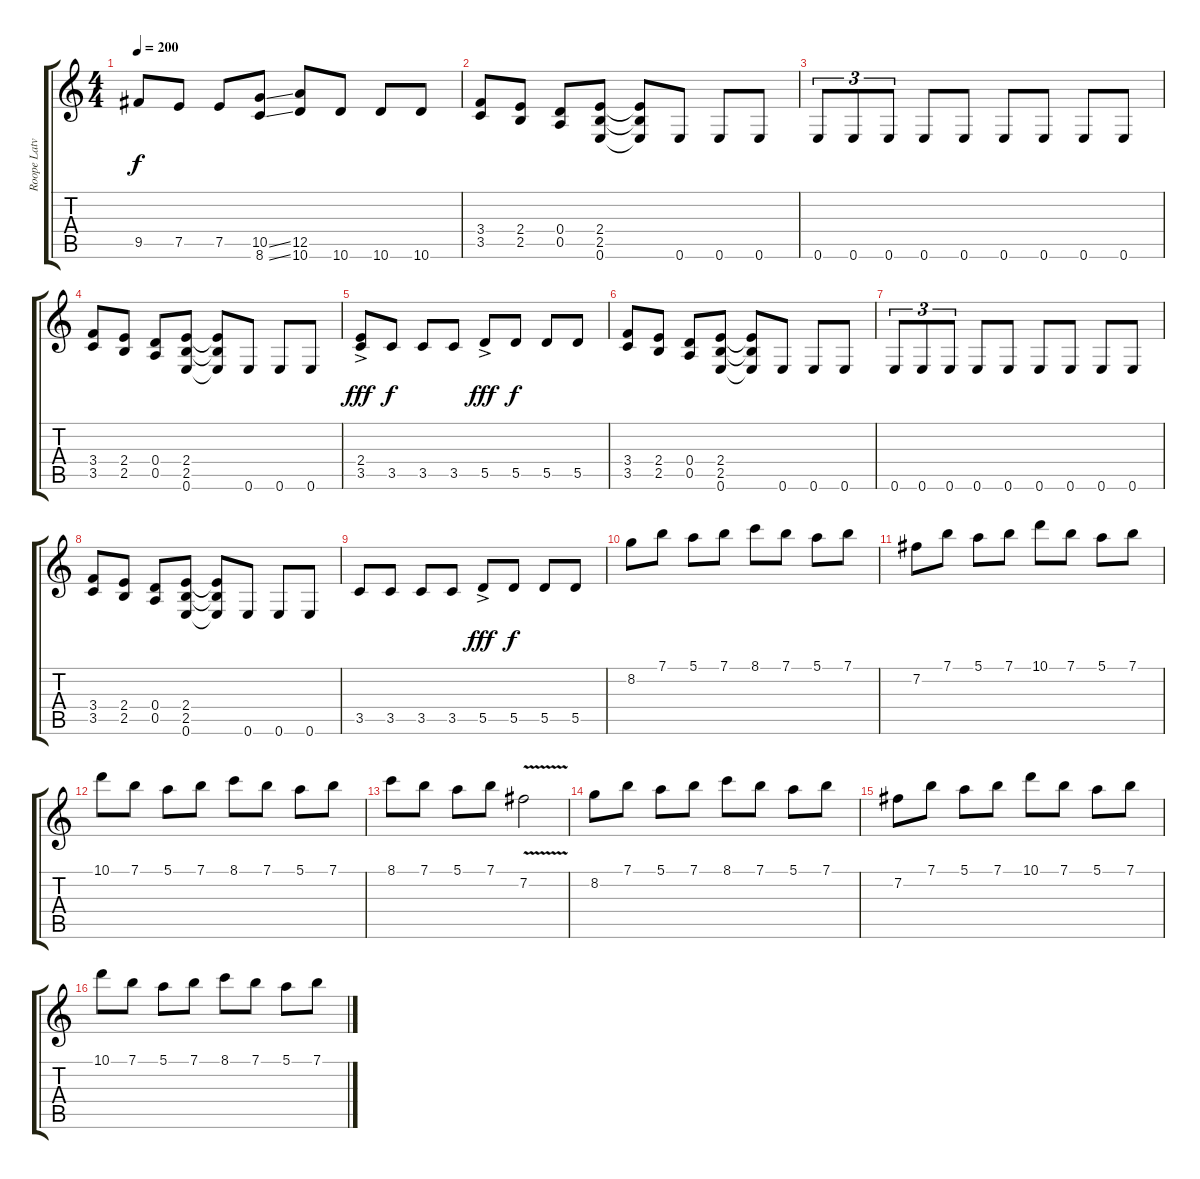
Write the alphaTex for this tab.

\track ("Roope Latvala" "Roope Latv") {instrument distortionguitar}
\staff {score tabs}
\tuning (E4 B3 G3 D3 A2 E2) {hide}
\ts (4 4)
\tempo 200
\clef g2
\ks c
9.5.8{dy f} 7.5.8 7.5.8 (10.5{ss} 8.6{ss}).8 (12.5 10.6).8 10.6.8 10.6.8 10.6.8 |
(3.4 3.5).8 (2.4 2.5).8 (0.4 0.5).8 (2.4 2.5 0.6).8 (2.4{t} 2.5{t} 0.6{t}).8 0.6.8 0.6.8 0.6.8 |
0.6.8{tu (3 2)} 0.6.8{tu (3 2)} 0.6.8{tu (3 2)} 0.6.8 0.6.8 0.6.8 0.6.8 0.6.8 0.6.8 |
(3.4 3.5).8 (2.4 2.5).8 (0.4 0.5).8 (2.4 2.5 0.6).8 (2.4{t} 2.5{t} 0.6{t}).8 0.6.8 0.6.8 0.6.8 |
(2.4{ac} 3.5).8{dy fff} 3.5.8{dy f} 3.5.8 3.5.8 5.5{ac}.8{dy fff} 5.5.8{dy f} 5.5.8 5.5.8 |
(3.4 3.5).8 (2.4 2.5).8 (0.4 0.5).8 (2.4 2.5 0.6).8 (2.4{t} 2.5{t} 0.6{t}).8 0.6.8 0.6.8 0.6.8 |
0.6.8{tu (3 2)} 0.6.8{tu (3 2)} 0.6.8{tu (3 2)} 0.6.8 0.6.8 0.6.8 0.6.8 0.6.8 0.6.8 |
(3.4 3.5).8 (2.4 2.5).8 (0.4 0.5).8 (2.4 2.5 0.6).8 (2.4{t} 2.5{t} 0.6{t}).8 0.6.8 0.6.8 0.6.8 |
3.5.8 3.5.8 3.5.8 3.5.8 5.5{ac}.8{dy fff} 5.5.8{dy f} 5.5.8 5.5.8 |
8.2.8 7.1.8 5.1.8 7.1.8 8.1.8 7.1.8 5.1.8 7.1.8 |
7.2.8 7.1.8 5.1.8 7.1.8 10.1.8 7.1.8 5.1.8 7.1.8 |
10.1.8 7.1.8 5.1.8 7.1.8 8.1.8 7.1.8 5.1.8 7.1.8 |
8.1.8 7.1.8 5.1.8 7.1.8 7.2{v}.2 |
8.2.8 7.1.8 5.1.8 7.1.8 8.1.8 7.1.8 5.1.8 7.1.8 |
7.2.8 7.1.8 5.1.8 7.1.8 10.1.8 7.1.8 5.1.8 7.1.8 |
10.1.8 7.1.8 5.1.8 7.1.8 8.1.8 7.1.8 5.1.8 7.1.8
